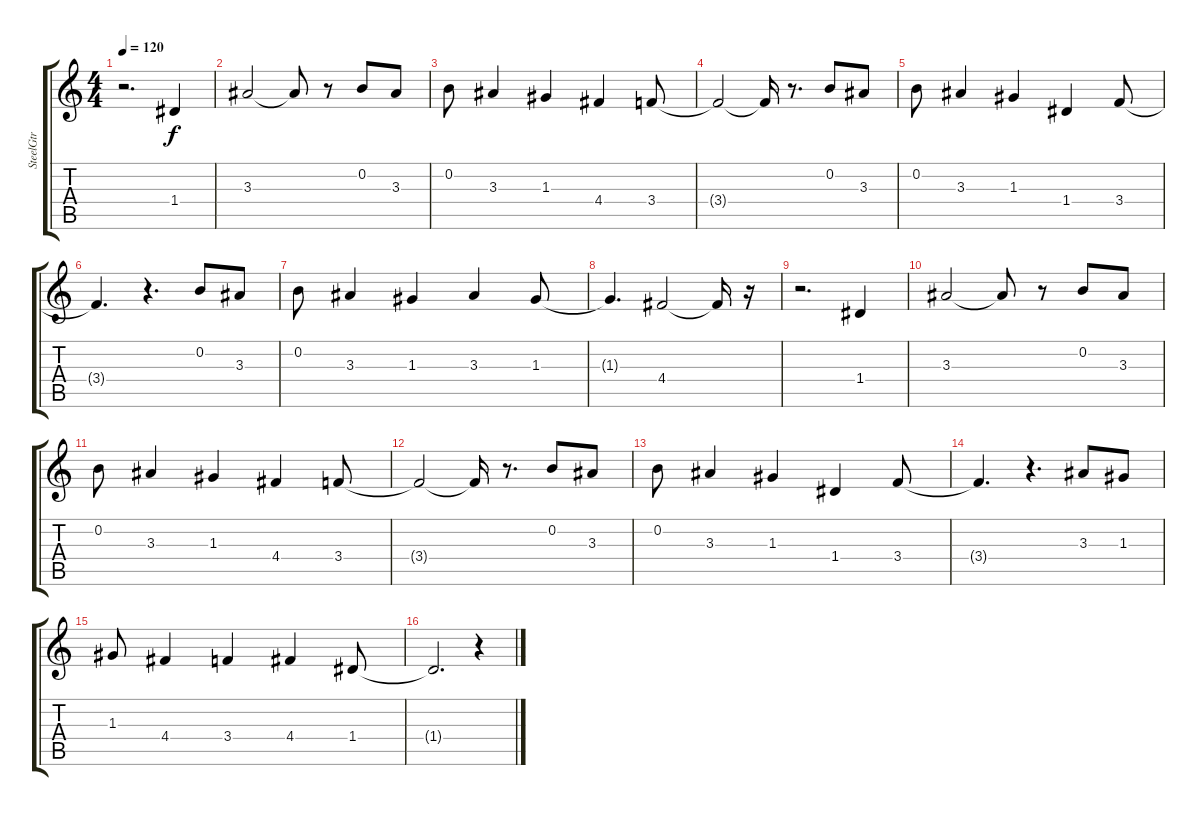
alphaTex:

\track ("SteelGtr" "SteelGtr") {instrument acousticguitarsteel}
\staff {score tabs}
\tuning (E4 B3 G3 D3 A2 E2) {hide}
\ts (4 4)
\tempo 120
\clef g2
\ks c
r.2{d dy f} 1.4.4 |
3.3.2 3.3{t}.8 r.8 0.2.8 3.3.8 |
0.2.8 3.3.4 1.3.4 4.4.4 3.4.8 |
3.4{t}.2 3.4{t}.16 r.8{d} 0.2.8 3.3.8 |
0.2.8 3.3.4 1.3.4 1.4.4 3.4.8 |
3.4{t}.4{d} r.4{d} 0.2.8 3.3.8 |
0.2.8 3.3.4 1.3.4 3.3.4 1.3.8 |
1.3{t}.4{d} 4.4.2 4.4{t}.16 r.16 |
r.2{d} 1.4.4 |
3.3.2 3.3{t}.8 r.8 0.2.8 3.3.8 |
0.2.8 3.3.4 1.3.4 4.4.4 3.4.8 |
3.4{t}.2 3.4{t}.16 r.8{d} 0.2.8 3.3.8 |
0.2.8 3.3.4 1.3.4 1.4.4 3.4.8 |
3.4{t}.4{d} r.4{d} 3.3.8 1.3.8 |
1.3.8 4.4.4 3.4.4 4.4.4 1.4.8 |
1.4{t}.2{d} r.4
